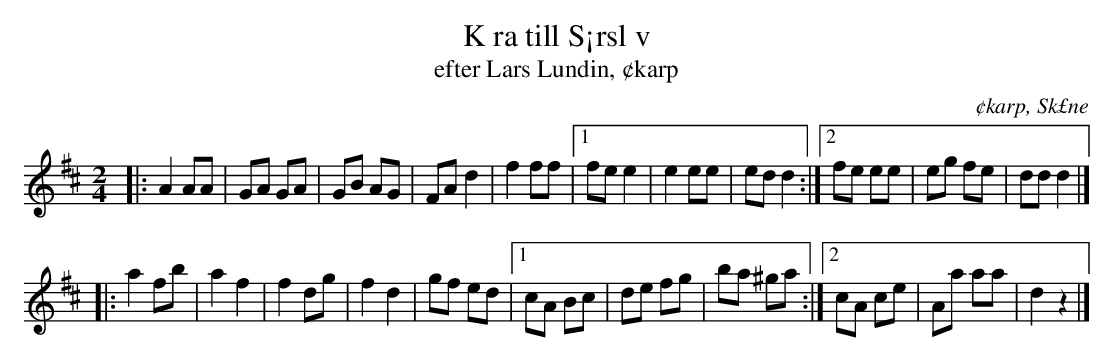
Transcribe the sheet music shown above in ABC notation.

X:1
T:K ra till S¡rsl v
T:efter Lars Lundin, ¢karp
O:¢karp, Sk£ne
M:2/4
L:1/8
K:D
|: A2 AA | GA GA | GB AG | FA d2 | f2 ff |1 fe e2 | e2 ee | ed d2 :|2 fe ee | eg fe | dd d2 |]
|: a2 fb | a2 f2 | f2 dg | f2 d2 | gf ed |1 cA Bc | de fg | ba ^ga :|2 cA ce | Aa aa | d2 z2|]
